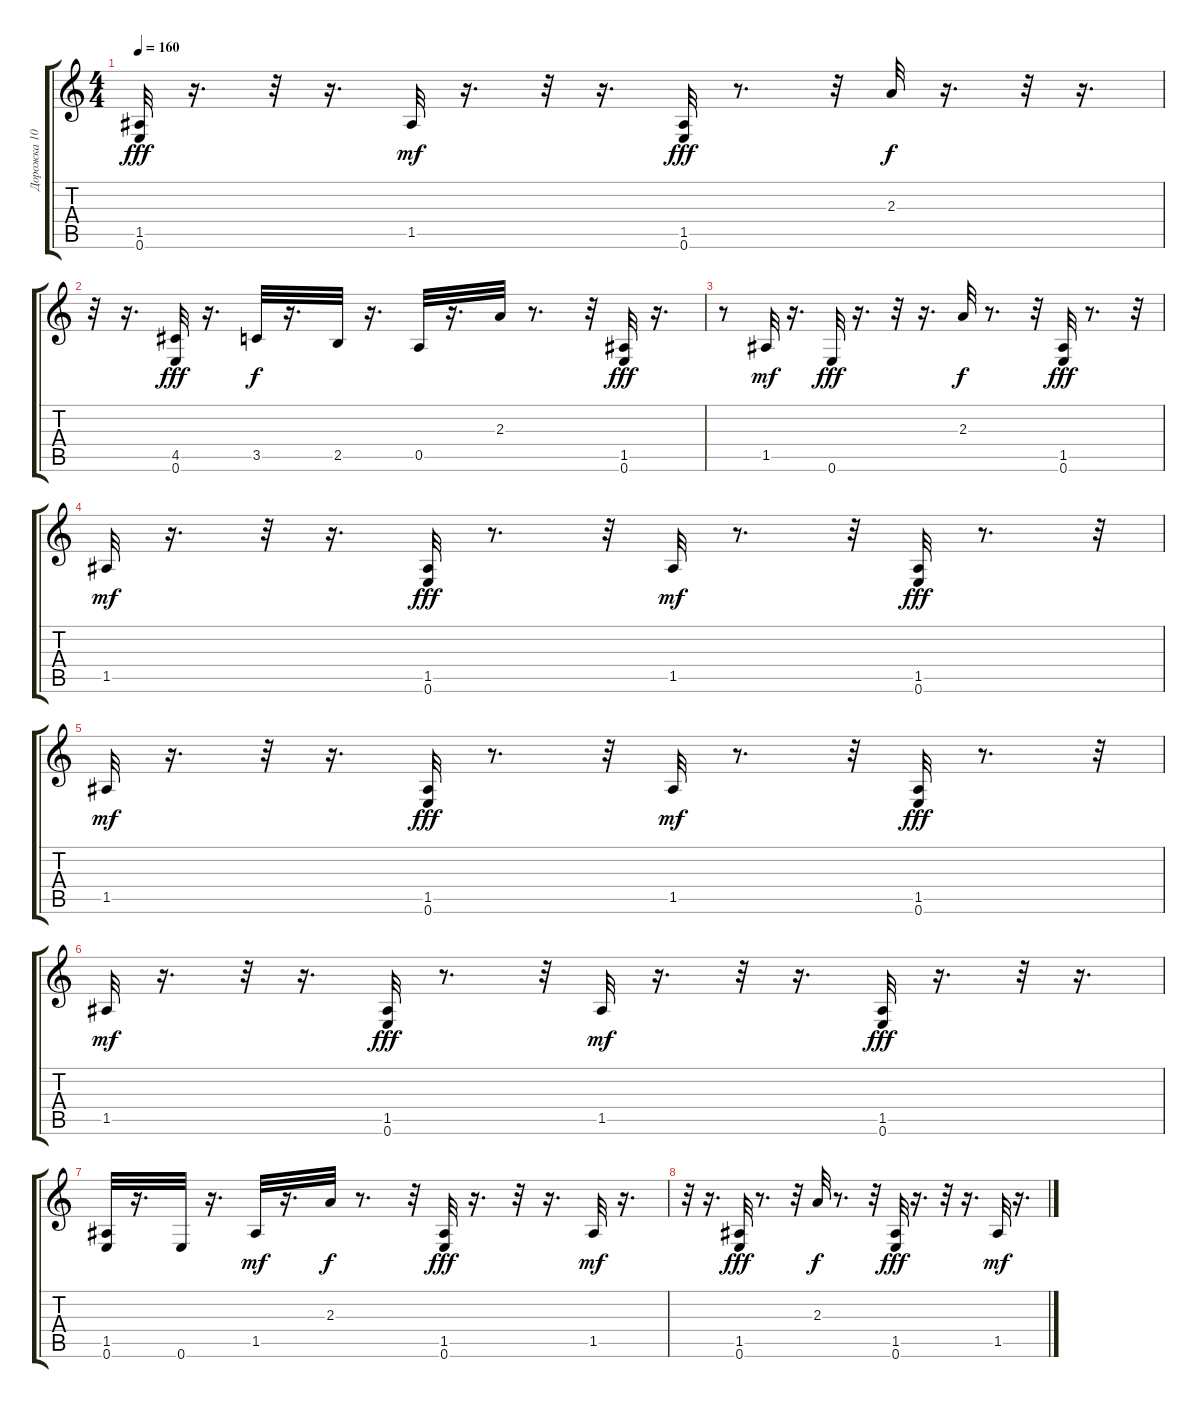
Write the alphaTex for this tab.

\track ("Дорожка 10" "Дорожка 10") {instrument acousticguitarnylon}
\staff {score tabs}
\tuning (E4 B3 G3 D3 A2 E2) {hide}
\ts (4 4)
\tempo 160
\clef g2
\ks c
(1.5 0.6).32{dy fff} r.16{d} r.32 r.16{d} 1.5.32{dy mf} r.16{d} r.32 r.16{d} (1.5 0.6).32{dy fff} r.8{d} r.32 2.3.32{dy f} r.16{d} r.32 r.16{d} |
r.32 r.16{d} (4.5 0.6).32{dy fff} r.16{d} 3.5.32{dy f} r.16{d} 2.5.32 r.16{d} 0.5.32 r.16{d} 2.3.32 r.8{d} r.32 (1.5 0.6).32{dy fff} r.16{d} |
r.8 1.5.32{dy mf} r.16{d} 0.6.32{dy fff} r.16{d} r.32 r.16{d} 2.3.32{dy f} r.8{d} r.32 (1.5 0.6).32{dy fff} r.8{d} r.32 |
1.5.32{dy mf} r.16{d} r.32 r.16{d} (1.5 0.6).32{dy fff} r.8{d} r.32 1.5.32{dy mf} r.8{d} r.32 (1.5 0.6).32{dy fff} r.8{d} r.32 |
1.5.32{dy mf} r.16{d} r.32 r.16{d} (1.5 0.6).32{dy fff} r.8{d} r.32 1.5.32{dy mf} r.8{d} r.32 (1.5 0.6).32{dy fff} r.8{d} r.32 |
1.5.32{dy mf} r.16{d} r.32 r.16{d} (1.5 0.6).32{dy fff} r.8{d} r.32 1.5.32{dy mf} r.16{d} r.32 r.16{d} (1.5 0.6).32{dy fff} r.16{d} r.32 r.16{d} |
(1.5 0.6).32 r.16{d} 0.6.32 r.16{d} 1.5.32{dy mf} r.16{d} 2.3.32{dy f} r.8{d} r.32 (1.5 0.6).32{dy fff} r.16{d} r.32 r.16{d} 1.5.32{dy mf} r.16{d} |
r.32 r.16{d} (1.5 0.6).32{dy fff} r.8{d} r.32 2.3.32{dy f} r.8{d} r.32 (1.5 0.6).32{dy fff} r.16{d} r.32 r.16{d} 1.5.32{dy mf} r.16{d}
